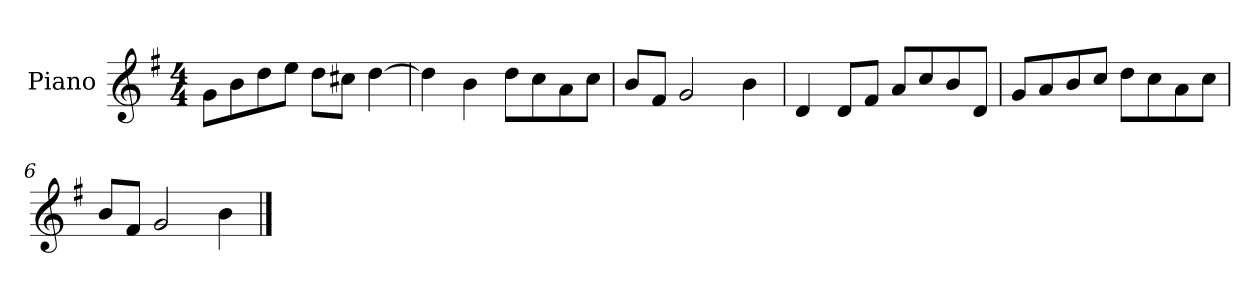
**kern
*part1
*staff1
*I"Piano
*I'P-no
*clefG2
*k[f#]
*M4/4
*MM90
=1
8g\L
8b\
8dd\
8ee\J
8dd\L
8cc#X\J
[4dd\
=2
4dd\]
4b\
8dd\L
8cc\
8a\
8cc\J
=3
8b/L
8f#/J
2g/
4b\
=4
4d/
8d/L
8f#/J
8a/L
8cc/
8b/
8d/J
=5
8g/L
8a/
8b/
8cc/J
8dd\L
8cc\
8a\
8cc\J
=6
8b/L
8f#/J
2g/
4b\
==
*-
